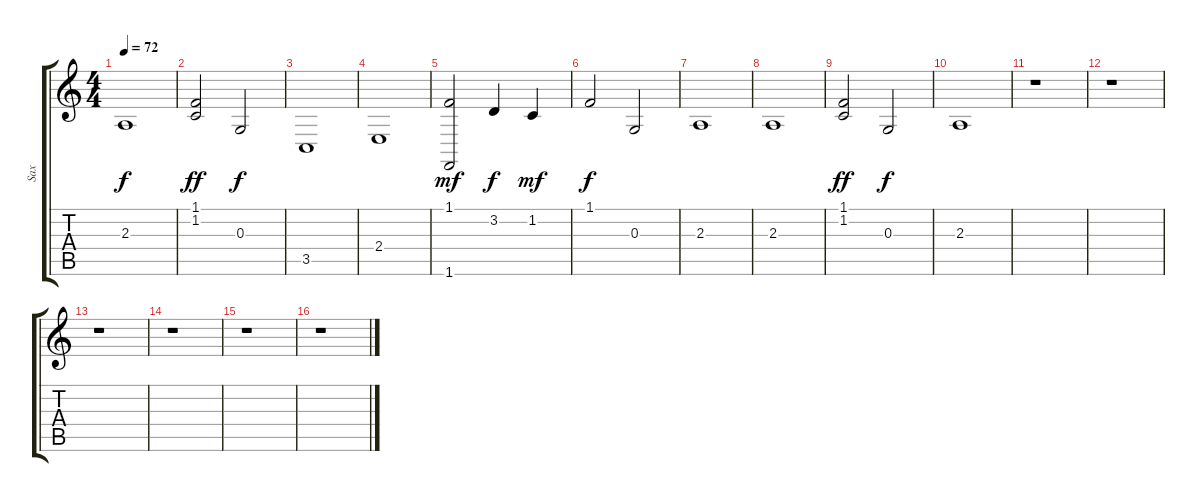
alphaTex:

\track ("Sax" "Sax") {instrument tenorsax}
\staff {score tabs}
\tuning (E4 B3 G3 D3 A2 E2) {hide}
\ts (4 4)
\tempo 72
\clef g2
\ks c
2.3.1{dy f} |
(1.1 1.2).2{dy ff} 0.3.2{dy f} |
3.5.1 |
2.4.1 |
(1.1 1.6).2{dy mf} 3.2.4{dy f} 1.2.4{dy mf} |
1.1.2{dy f} 0.3.2 |
2.3.1 |
2.3.1 |
(1.1 1.2).2{dy ff} 0.3.2{dy f} |
2.3.1 |
r.1 |
r.1 |
r.1 |
r.1 |
r.1 |
r.1
